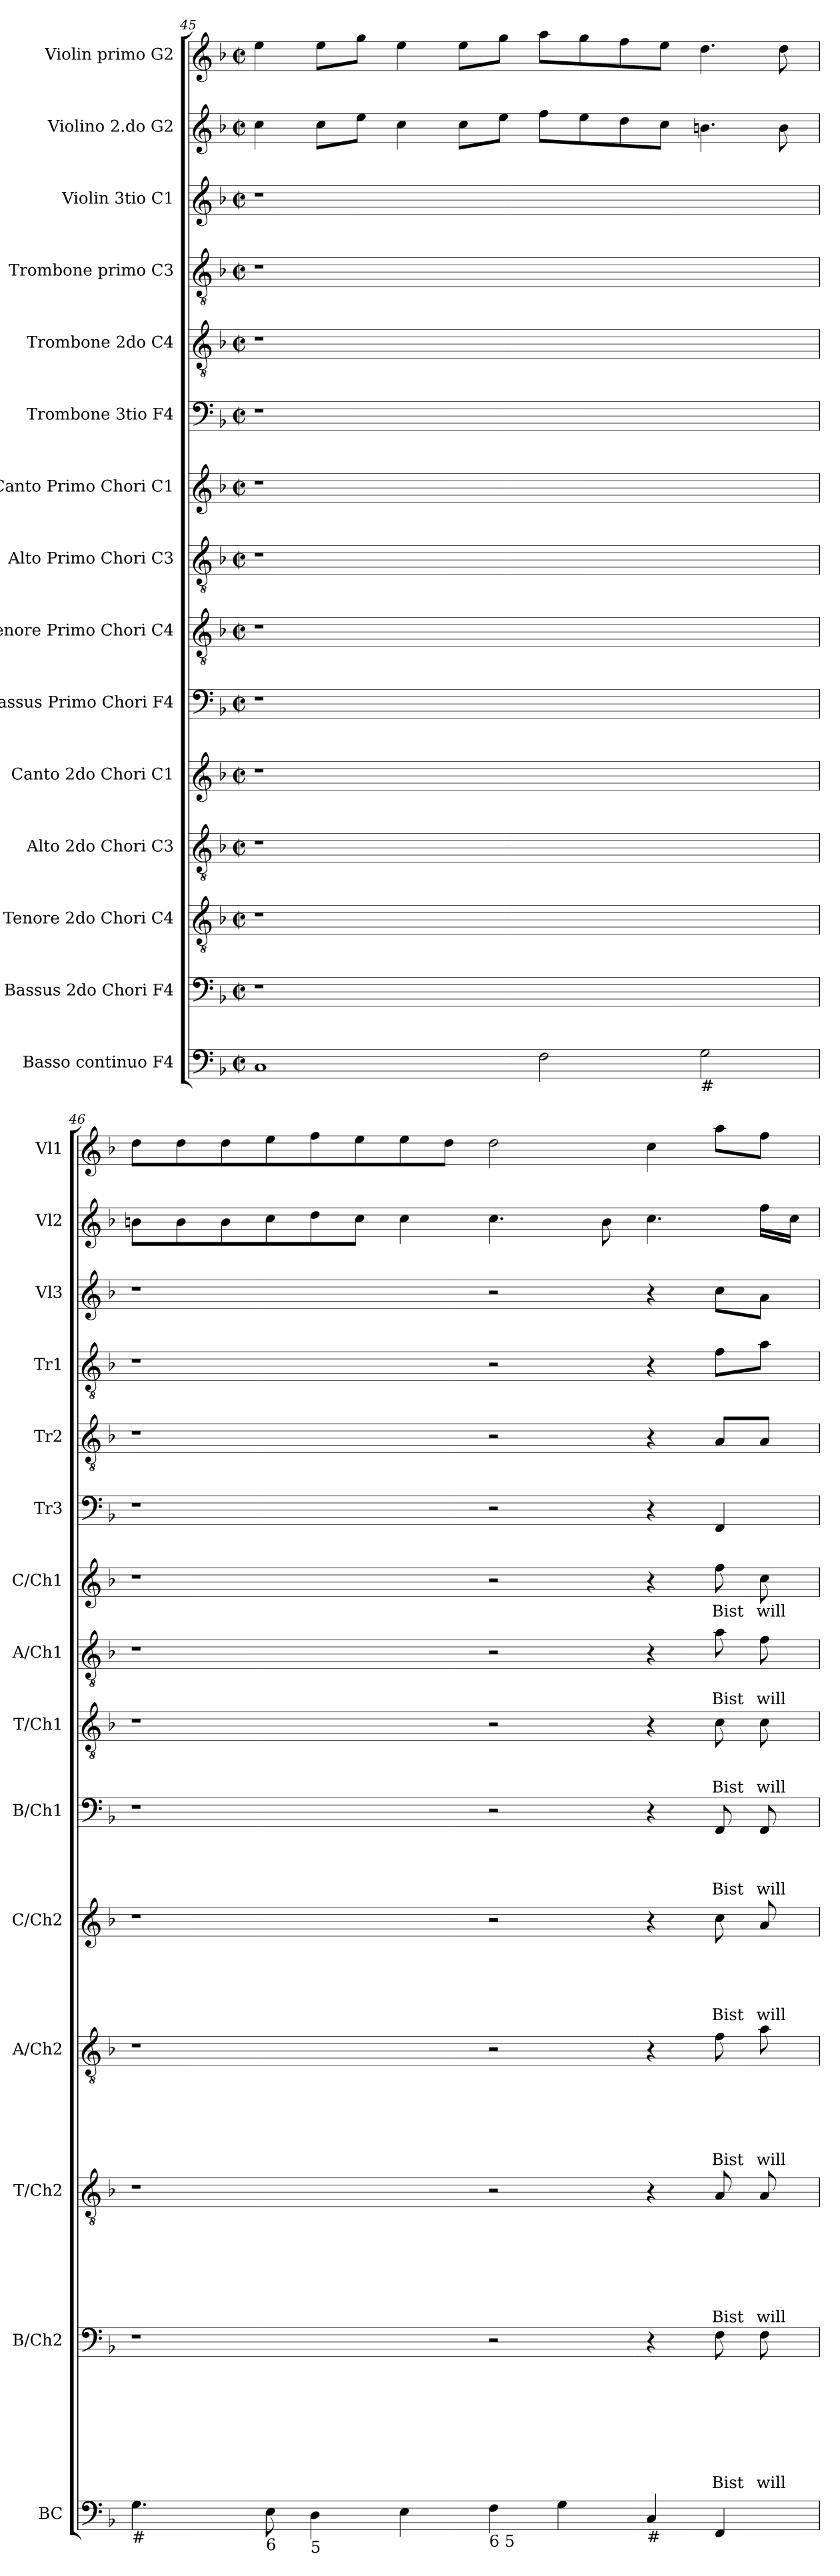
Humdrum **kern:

**kern	**kern	**text	**text	**text	**text	**text	**text	**text	**text	**kern	**text	**text	**text	**text	**text	**text	**text	**kern	**text	**text	**text	**text	**text	**text	**kern	**text	**text	**text	**text	**text	**kern	**text	**text	**text	**text	**kern	**text	**text	**text	**kern	**text	**text	**kern	**text	**kern	**kern	**kern	**kern	**kern	**kern
*part15	*part14	*part14	*part14	*part14	*part14	*part14	*part14	*part14	*part14	*part13	*part13	*part13	*part13	*part13	*part13	*part13	*part13	*part12	*part12	*part12	*part12	*part12	*part12	*part12	*part11	*part11	*part11	*part11	*part11	*part11	*part10	*part10	*part10	*part10	*part10	*part9	*part9	*part9	*part9	*part8	*part8	*part8	*part7	*part7	*part6	*part5	*part4	*part3	*part2	*part1
*staff15	*staff14	*staff14	*staff14	*staff14	*staff14	*staff14	*staff14	*staff14	*staff14	*staff13	*staff13	*staff13	*staff13	*staff13	*staff13	*staff13	*staff13	*staff12	*staff12	*staff12	*staff12	*staff12	*staff12	*staff12	*staff11	*staff11	*staff11	*staff11	*staff11	*staff11	*staff10	*staff10	*staff10	*staff10	*staff10	*staff9	*staff9	*staff9	*staff9	*staff8	*staff8	*staff8	*staff7	*staff7	*staff6	*staff5	*staff4	*staff3	*staff2	*staff1
*I"Basso continuo F4	*I"Bassus  2do Chori F4	*	*	*	*	*	*	*	*	*I"Tenore 2do Chori C4	*	*	*	*	*	*	*	*I"Alto 2do Chori C3	*	*	*	*	*	*	*I"Canto 2do Chori C1	*	*	*	*	*	*I"Bassus Primo Chori F4	*	*	*	*	*I"Tenore Primo Chori C4	*	*	*	*I"Alto Primo Chori C3	*	*	*I"Canto Primo Chori C1	*	*I"Trombone 3tio F4	*I"Trombone 2do C4	*I"Trombone primo C3	*I"Violin 3tio C1	*I"Violino 2.do G2	*I"Violin primo G2
*I'BC	*I'B/Ch2	*	*	*	*	*	*	*	*	*I'T/Ch2	*	*	*	*	*	*	*	*I'A/Ch2	*	*	*	*	*	*	*I'C/Ch2	*	*	*	*	*	*I'B/Ch1	*	*	*	*	*I'T/Ch1	*	*	*	*I'A/Ch1	*	*	*I'C/Ch1	*	*I'Tr3	*I'Tr2	*I'Tr1	*I'Vl3	*I'Vl2	*I'Vl1
*clefF4	*clefF4	*	*	*	*	*	*	*	*	*clefGv2	*	*	*	*	*	*	*	*clefGv2	*	*	*	*	*	*	*clefG2	*	*	*	*	*	*clefF4	*	*	*	*	*clefGv2	*	*	*	*clefGv2	*	*	*clefG2	*	*clefF4	*clefGv2	*clefGv2	*clefG2	*clefG2	*clefG2
*k[b-]	*k[b-]	*	*	*	*	*	*	*	*	*k[b-]	*	*	*	*	*	*	*	*k[b-]	*	*	*	*	*	*	*k[b-]	*	*	*	*	*	*k[b-]	*	*	*	*	*k[b-]	*	*	*	*k[b-]	*	*	*k[b-]	*	*k[b-]	*k[b-]	*k[b-]	*k[b-]	*k[b-]	*k[b-]
*F:	*F:	*	*	*	*	*	*	*	*	*F:	*	*	*	*	*	*	*	*F:	*	*	*	*	*	*	*F:	*	*	*	*	*	*F:	*	*	*	*	*F:	*	*	*	*F:	*	*	*F:	*	*F:	*F:	*F:	*F:	*F:	*F:
*M2/2	*M2/2	*	*	*	*	*	*	*	*	*M2/2	*	*	*	*	*	*	*	*M2/2	*	*	*	*	*	*	*M2/2	*	*	*	*	*	*M2/2	*	*	*	*	*M2/2	*	*	*	*M2/2	*	*	*M2/2	*	*M2/2	*M2/2	*M2/2	*M2/2	*M2/2	*M2/2
*met(c|)	*met(c|)	*	*	*	*	*	*	*	*	*met(c|)	*	*	*	*	*	*	*	*met(c|)	*	*	*	*	*	*	*met(c|)	*	*	*	*	*	*met(c|)	*	*	*	*	*met(c|)	*	*	*	*met(c|)	*	*	*met(c|)	*	*met(c|)	*met(c|)	*met(c|)	*met(c|)	*met(c|)	*met(c|)
=45	=45	=45	=45	=45	=45	=45	=45	=45	=45	=45	=45	=45	=45	=45	=45	=45	=45	=45	=45	=45	=45	=45	=45	=45	=45	=45	=45	=45	=45	=45	=45	=45	=45	=45	=45	=45	=45	=45	=45	=45	=45	=45	=45	=45	=45	=45	=45	=45	=45	=45
1C	1r	.	.	.	.	.	.	.	.	1r	.	.	.	.	.	.	.	1r	.	.	.	.	.	.	1r	.	.	.	.	.	1r	.	.	.	.	1r	.	.	.	1r	.	.	1r	.	1r	1r	1r	1r	4cc\	4ee\
.	.	.	.	.	.	.	.	.	.	.	.	.	.	.	.	.	.	.	.	.	.	.	.	.	.	.	.	.	.	.	.	.	.	.	.	.	.	.	.	.	.	.	.	.	.	.	.	.	8cc\L	8ee\L
.	.	.	.	.	.	.	.	.	.	.	.	.	.	.	.	.	.	.	.	.	.	.	.	.	.	.	.	.	.	.	.	.	.	.	.	.	.	.	.	.	.	.	.	.	.	.	.	.	8ee\J	8gg\J
.	.	.	.	.	.	.	.	.	.	.	.	.	.	.	.	.	.	.	.	.	.	.	.	.	.	.	.	.	.	.	.	.	.	.	.	.	.	.	.	.	.	.	.	.	.	.	.	.	4cc\	4ee\
.	.	.	.	.	.	.	.	.	.	.	.	.	.	.	.	.	.	.	.	.	.	.	.	.	.	.	.	.	.	.	.	.	.	.	.	.	.	.	.	.	.	.	.	.	.	.	.	.	8cc\L	8ee\L
.	.	.	.	.	.	.	.	.	.	.	.	.	.	.	.	.	.	.	.	.	.	.	.	.	.	.	.	.	.	.	.	.	.	.	.	.	.	.	.	.	.	.	.	.	.	.	.	.	8ee\J	8gg\J
2F\	1ryy	.	.	.	.	.	.	.	.	1ryy	.	.	.	.	.	.	.	1ryy	.	.	.	.	.	.	1ryy	.	.	.	.	.	1ryy	.	.	.	.	1ryy	.	.	.	1ryy	.	.	1ryy	.	1ryy	1ryy	1ryy	1ryy	8ff\L	8aa\L
.	.	.	.	.	.	.	.	.	.	.	.	.	.	.	.	.	.	.	.	.	.	.	.	.	.	.	.	.	.	.	.	.	.	.	.	.	.	.	.	.	.	.	.	.	.	.	.	.	8ee\	8gg\
.	.	.	.	.	.	.	.	.	.	.	.	.	.	.	.	.	.	.	.	.	.	.	.	.	.	.	.	.	.	.	.	.	.	.	.	.	.	.	.	.	.	.	.	.	.	.	.	.	8dd\	8ff\
.	.	.	.	.	.	.	.	.	.	.	.	.	.	.	.	.	.	.	.	.	.	.	.	.	.	.	.	.	.	.	.	.	.	.	.	.	.	.	.	.	.	.	.	.	.	.	.	.	8cc\J	8ee\J
!LO:TX:b:t=#	!	!	!	!	!	!	!	!	!	!	!	!	!	!	!	!	!	!	!	!	!	!	!	!	!	!	!	!	!	!	!	!	!	!	!	!	!	!	!	!	!	!	!	!	!	!	!	!	!	!
2G\	.	.	.	.	.	.	.	.	.	.	.	.	.	.	.	.	.	.	.	.	.	.	.	.	.	.	.	.	.	.	.	.	.	.	.	.	.	.	.	.	.	.	.	.	.	.	.	.	4.bn\	4.dd\
.	.	.	.	.	.	.	.	.	.	.	.	.	.	.	.	.	.	.	.	.	.	.	.	.	.	.	.	.	.	.	.	.	.	.	.	.	.	.	.	.	.	.	.	.	.	.	.	.	8b\	8dd\
=46	=46	=46	=46	=46	=46	=46	=46	=46	=46	=46	=46	=46	=46	=46	=46	=46	=46	=46	=46	=46	=46	=46	=46	=46	=46	=46	=46	=46	=46	=46	=46	=46	=46	=46	=46	=46	=46	=46	=46	=46	=46	=46	=46	=46	=46	=46	=46	=46	=46	=46
!LO:TX:b:t=#	!	!	!	!	!	!	!	!	!	!	!	!	!	!	!	!	!	!	!	!	!	!	!	!	!	!	!	!	!	!	!	!	!	!	!	!	!	!	!	!	!	!	!	!	!	!	!	!	!	!
4.G\	1r	.	.	.	.	.	.	.	.	1r	.	.	.	.	.	.	.	1r	.	.	.	.	.	.	1r	.	.	.	.	.	1r	.	.	.	.	1r	.	.	.	1r	.	.	1r	.	1r	1r	1r	1r	8bn\L	8dd\L
.	.	.	.	.	.	.	.	.	.	.	.	.	.	.	.	.	.	.	.	.	.	.	.	.	.	.	.	.	.	.	.	.	.	.	.	.	.	.	.	.	.	.	.	.	.	.	.	.	8b\	8dd\
.	.	.	.	.	.	.	.	.	.	.	.	.	.	.	.	.	.	.	.	.	.	.	.	.	.	.	.	.	.	.	.	.	.	.	.	.	.	.	.	.	.	.	.	.	.	.	.	.	8b\	8dd\
!LO:TX:b:t=6	!	!	!	!	!	!	!	!	!	!	!	!	!	!	!	!	!	!	!	!	!	!	!	!	!	!	!	!	!	!	!	!	!	!	!	!	!	!	!	!	!	!	!	!	!	!	!	!	!	!
8E\	.	.	.	.	.	.	.	.	.	.	.	.	.	.	.	.	.	.	.	.	.	.	.	.	.	.	.	.	.	.	.	.	.	.	.	.	.	.	.	.	.	.	.	.	.	.	.	.	8cc\	8ee\
!LO:TX:b:t=5	!	!	!	!	!	!	!	!	!	!	!	!	!	!	!	!	!	!	!	!	!	!	!	!	!	!	!	!	!	!	!	!	!	!	!	!	!	!	!	!	!	!	!	!	!	!	!	!	!	!
4D\	.	.	.	.	.	.	.	.	.	.	.	.	.	.	.	.	.	.	.	.	.	.	.	.	.	.	.	.	.	.	.	.	.	.	.	.	.	.	.	.	.	.	.	.	.	.	.	.	8dd\	8ff\
.	.	.	.	.	.	.	.	.	.	.	.	.	.	.	.	.	.	.	.	.	.	.	.	.	.	.	.	.	.	.	.	.	.	.	.	.	.	.	.	.	.	.	.	.	.	.	.	.	8cc\J	8ee\
4E\	.	.	.	.	.	.	.	.	.	.	.	.	.	.	.	.	.	.	.	.	.	.	.	.	.	.	.	.	.	.	.	.	.	.	.	.	.	.	.	.	.	.	.	.	.	.	.	.	4cc\	8ee\
.	.	.	.	.	.	.	.	.	.	.	.	.	.	.	.	.	.	.	.	.	.	.	.	.	.	.	.	.	.	.	.	.	.	.	.	.	.	.	.	.	.	.	.	.	.	.	.	.	.	8dd\J
!LO:TX:b:t=6 5	!	!	!	!	!	!	!	!	!	!	!	!	!	!	!	!	!	!	!	!	!	!	!	!	!	!	!	!	!	!	!	!	!	!	!	!	!	!	!	!	!	!	!	!	!	!	!	!	!	!
4F\	2r	.	.	.	.	.	.	.	.	2r	.	.	.	.	.	.	.	2r	.	.	.	.	.	.	2r	.	.	.	.	.	2r	.	.	.	.	2r	.	.	.	2r	.	.	2r	.	2r	2r	2r	2r	4.cc\	2dd\
4G\	.	.	.	.	.	.	.	.	.	.	.	.	.	.	.	.	.	.	.	.	.	.	.	.	.	.	.	.	.	.	.	.	.	.	.	.	.	.	.	.	.	.	.	.	.	.	.	.	.	.
.	.	.	.	.	.	.	.	.	.	.	.	.	.	.	.	.	.	.	.	.	.	.	.	.	.	.	.	.	.	.	.	.	.	.	.	.	.	.	.	.	.	.	.	.	.	.	.	.	8b\	.
!LO:TX:b:t=#	!	!	!	!	!	!	!	!	!	!	!	!	!	!	!	!	!	!	!	!	!	!	!	!	!	!	!	!	!	!	!	!	!	!	!	!	!	!	!	!	!	!	!	!	!	!	!	!	!	!
4C/	4r	.	.	.	.	.	.	.	.	4r	.	.	.	.	.	.	.	4r	.	.	.	.	.	.	4r	.	.	.	.	.	4r	.	.	.	.	4r	.	.	.	4r	.	.	4r	.	4r	4r	4r	4r	4.cc\	4cc\
!	!	!	!	!	!	!	!	!	!LO:LY:b	!	!	!	!	!	!	!	!LO:LY:b	!	!	!	!	!	!	!LO:LY:b	!	!	!	!	!	!LO:LY:b	!	!	!	!	!LO:LY:b	!	!	!	!LO:LY:b	!	!	!LO:LY:b	!	!LO:LY:b	!	!	!	!	!	!
4FF/	8F\	.	.	.	.	.	.	.	Bist	8A/	.	.	.	.	.	.	Bist	8f\	.	.	.	.	.	Bist	8cc\	.	.	.	.	Bist	8FF/	.	.	.	Bist	8c\	.	.	Bist	8a\	.	Bist	8ff\	Bist	4FF/	8A/L	8f\L	8cc\L	.	8aa\L
!	!	!	!	!	!	!	!	!	!LO:LY:b	!	!	!	!	!	!	!	!LO:LY:b	!	!	!	!	!	!	!LO:LY:b	!	!	!	!	!	!LO:LY:b	!	!	!	!	!LO:LY:b	!	!	!	!LO:LY:b	!	!	!LO:LY:b	!	!LO:LY:b	!	!	!	!	!	!
.	8F\	.	.	.	.	.	.	.	will-	8A/	.	.	.	.	.	.	will-	8a\	.	.	.	.	.	will-	8a/	.	.	.	.	will-	8FF/	.	.	.	will-	8c\	.	.	will-	8f\	.	will-	8cc\	will-	.	8A/J	8a\J	8a\J	16ff\LL	8ff\J
.	.	.	.	.	.	.	.	.	.	.	.	.	.	.	.	.	.	.	.	.	.	.	.	.	.	.	.	.	.	.	.	.	.	.	.	.	.	.	.	.	.	.	.	.	.	.	.	.	16cc\JJ	.
=	=	=	=	=	=	=	=	=	=	=	=	=	=	=	=	=	=	=	=	=	=	=	=	=	=	=	=	=	=	=	=	=	=	=	=	=	=	=	=	=	=	=	=	=	=	=	=	=	=	=
*-	*-	*-	*-	*-	*-	*-	*-	*-	*-	*-	*-	*-	*-	*-	*-	*-	*-	*-	*-	*-	*-	*-	*-	*-	*-	*-	*-	*-	*-	*-	*-	*-	*-	*-	*-	*-	*-	*-	*-	*-	*-	*-	*-	*-	*-	*-	*-	*-	*-	*-
